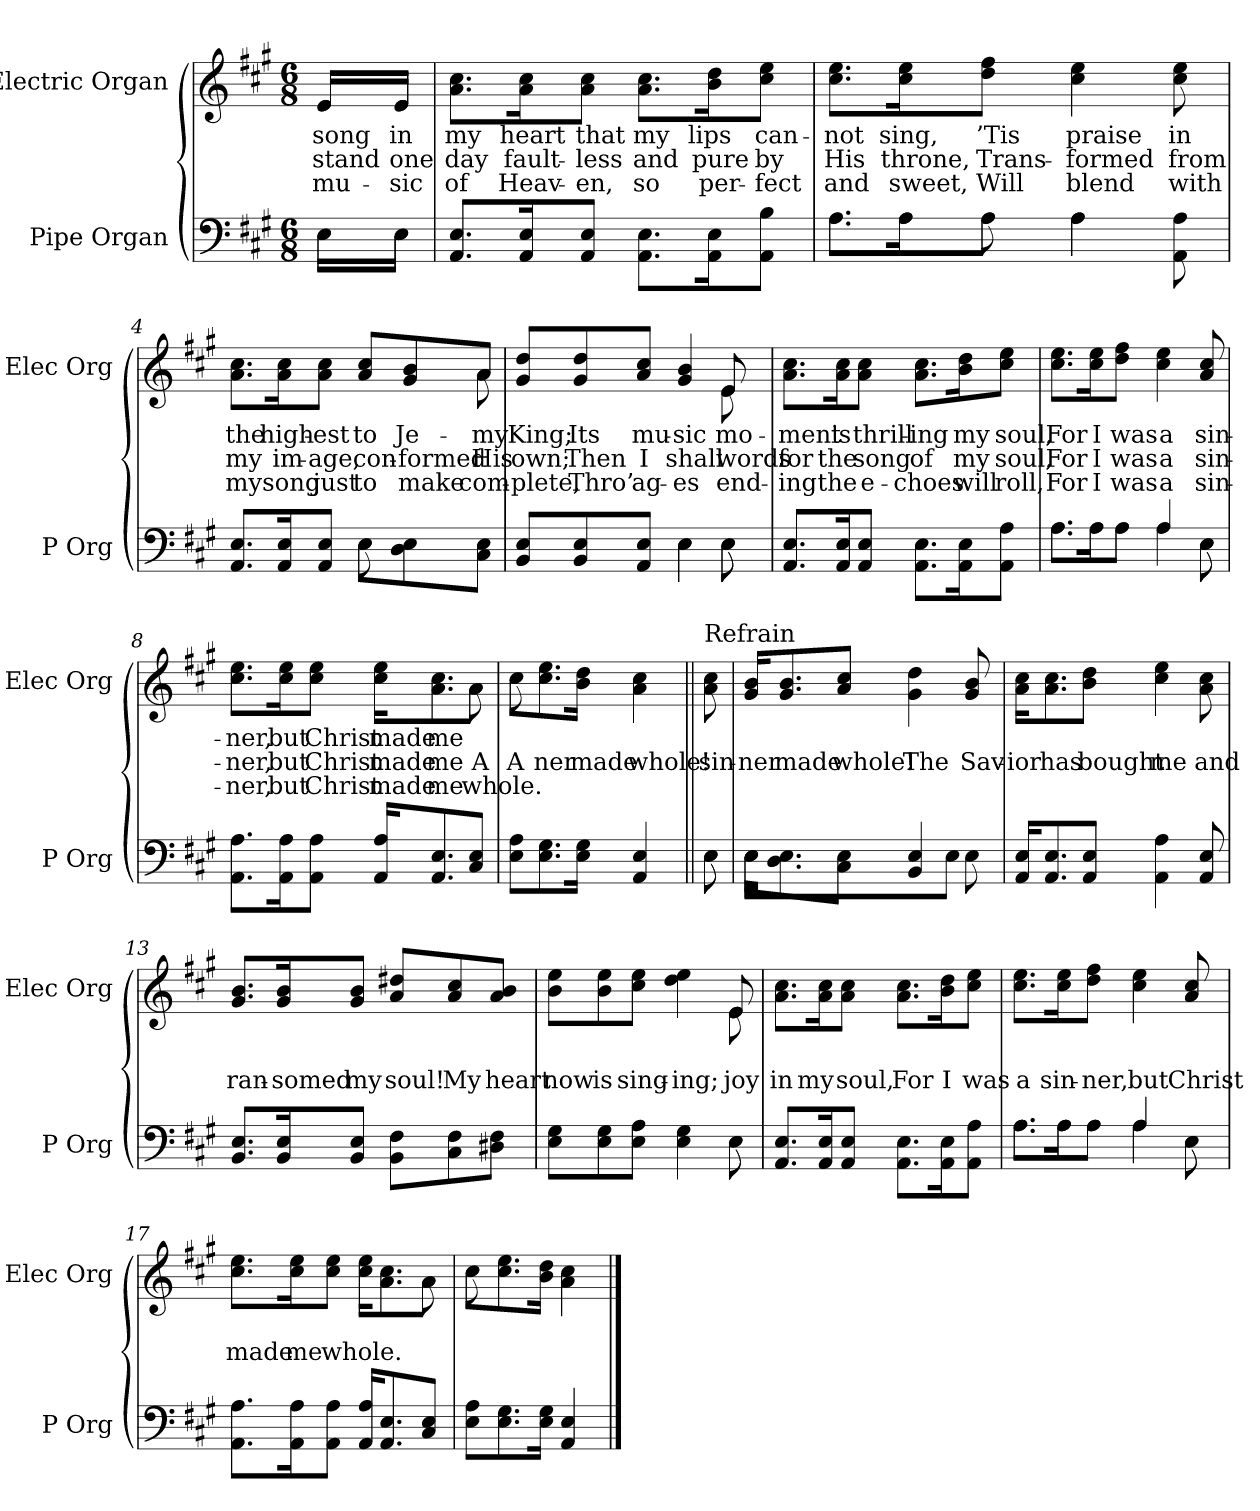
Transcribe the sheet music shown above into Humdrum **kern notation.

**kern	**kern	**text	**text	**text
*part2	*part1	*part1	*part1	*part1
*staff2	*staff1	*staff1	*staff1	*staff1
*I"Pipe Organ	*I"Electric Organ	*	*	*
*I'P Org	*I'Elec Org	*	*	*
*clefF4	*clefG2	*	*	*
*k[f#c#g#]	*k[f#c#g#]	*	*	*
*A:	*A:	*	*	*
*M6/8	*M6/8	*	*	*
=1	=1	=1	=1	=1
*^	*^	*	*	*
16E\LL	16E\LL	16e/LL	16e/LL	song	stand	mu-
16E\JJ	16E\JJ	16e/JJ	16e/JJ	in	one	-sic
*v	*v	*	*	*	*	*
*	*v	*v	*	*	*
=2	=2	=2	=2	=2
8.AA/ 8.E/L	8.a\ 8.cc#\L	my	day	of
16AA/ 16E/K	16a\ 16cc#\K	heart	fault-	Heav-
8AA/ 8E/J	8a\ 8cc#\J	that	-less	-en,
8.AA\ 8.E\L	8.a\ 8.cc#\L	my	and	so
16AA\ 16E\K	16b\ 16dd\K	lips	pure	per-
8AA\ 8B\J	8cc#\ 8ee\J	can-	by	-fect
=3	=3	=3	=3	=3
*^	*	*	*	*
8.A\L	8.A\L	8.cc#\ 8.ee\L	-not	His	and
16A\K	16A\Jk	16cc#\ 16ee\K	sing,	throne,	sweet,
8A\J	8A	8dd\ 8ff#\J	’Tis	Trans-	Will
4A\	4A	4cc# 4ee	praise	-formed	blend
8AA 8A	8ryy	8cc# 8ee	in	from	with
=4	=4	=4	=4	=4	=4
*	*	*^	*	*	*
8.AA/ 8.E/L	4.ryy	8.a\ 8.cc#\L	8ryy	the	my	my
*	*	*v	*v	*	*	*
16AA/ 16E/K	.	16a\ 16cc#\K	high-	im-	song
8AA/ 8E/J	.	8a\ 8cc#\J	-est	-age,	just
8E\L	8E	8a/ 8cc#/L	to	con-	to
8D\ 8E\	4ryy	8g#/ 8b/	Je-	-formed	make
*	*	*^	*	*	*
8C#\ 8E\J	.	8a/J	8a	my	His	com-
=5	=5	=5	=5	=5	=5	=5
8BB/ 8E/L	4.ryy	8g#/ 8dd/L	8ryy	King;	own;	-plete,
*	*	*v	*v	*	*	*
8BB/ 8E/	.	8g#/ 8dd/	Its	Then	Thro’
8AA/ 8E/J	.	8a/ 8cc#/J	mu-	I	ag-
4E\	4E	4g# 4b	-sic	shall	-es
*	*	*^	*	*	*
8E\	8E	8e/	8e	mo-	words	-end-
*v	*v	*	*	*	*	*
*	*v	*v	*	*	*
=6	=6	=6	=6	=6
8.AA/ 8.E/L	8.a\ 8.cc#\L	-ment	for	-ing
16AA/ 16E/K	16a\ 16cc#\K	is	the	the
8AA/ 8E/J	8a\ 8cc#\J	thrill-	song	e-
8.AA\ 8.E\L	8.a\ 8.cc#\L	-ing	of	-choes
16AA\ 16E\K	16b\ 16dd\K	my	my	will
8AA\ 8A\J	8cc#\ 8ee\J	soul,	soul,	roll,
=7	=7	=7	=7	=7
*^	*	*	*	*
8.A\L	8.A\L	8.cc#\ 8.ee\L	For	For	For
16A\K	16A\K	16cc#\ 16ee\K	I	I	I
8A\J	8A\J	8dd\ 8ff#\J	was	was	was
4A/	4A	4cc# 4ee	a	a	a
8E\	8E	8a/ 8cc#/	sin-	sin-	sin-
*v	*v	*	*	*	*
=8	=8	=8	=8	=8
*	*^	*	*	*
8.AA\ 8.A\L	8.cc#\ 8.ee\L	8ryy	-ner,	-ner,	-ner,
*	*v	*v	*	*	*
16AA\ 16A\K	16cc#\ 16ee\K	but	but	but
8AA\ 8A\J	8cc#\ 8ee\J	Christ	Christ	Christ
16AA/ 16A/KL	16cc#\ 16ee\KL	made	made	made
8.AA/ 8.E/	8.a\ 8.cc#\	me	me	me
*	*^	*	*	*
8C#/ 8E/J	8a\J	8a	.	A	whole.
=9	=9	=9	=9	=9	=9
8E\ 8A\L	8cc#\L	8cc#	.	A	.
8.E\ 8.G#\	8.cc#\ 8.ee\	2ryy	.	-ner	.
16E\ 16G#\Jk	16b\ 16dd\Jk	.	.	made	.
4AA 4E	4a 4cc#	.	.	whole!	.
*	*v	*v	*	*	*
=10||	=10||	=10||	=10||	=10||
*^	*	*	*	*
!	!	!LO:TX:t=Refrain	!	!	!
8E\	8E	8a 8cc#	.	sin-	.
=11	=11	=11	=11	=11	=11
16E\KL	16E\KL	16g#/ 16b/KL	.	-ner	.
8.D\ 8.E\	2ryy	8.g#/ 8.b/	.	made	.
8C#\ 8E\J	.	8a/ 8cc#/J	.	whole!	.
4BB 4E	.	4g# 4dd	.	The	.
.	8E\J	.	.	.	.
8E\	.	8g# 8b	.	Sav-	.
.	16ryy	.	.	.	.
*v	*v	*	*	*	*
=12	=12	=12	=12	=12
16AA/ 16E/KL	16a\ 16cc#\KL	.	-ior	.
8.AA/ 8.E/	8.a\ 8.cc#\	.	has	.
8AA/ 8E/J	8b\ 8dd\J	.	bought	.
4AA 4A	4cc# 4ee	.	me	.
8AA 8E	8a 8cc#	.	and	.
=13	=13	=13	=13	=13
8.BB/ 8.E/L	8.g#/ 8.b/L	.	ran-	.
16BB/ 16E/K	16g#/ 16b/K	.	-somed	.
8BB/ 8E/J	8g#/ 8b/J	.	my	.
8BB\ 8F#\L	8a/ 8dd#X/L	.	soul!	.
8C#\ 8F#\	8a/ 8cc#/	.	My	.
8D#X\ 8F#\J	8a/ 8b/J	.	heart	.
=14	=14	=14	=14	=14
*^	*^	*	*	*
8E\ 8G#\L	8ryy	8b\ 8ee\L	8ryy	.	now	.
*v	*v	*	*	*	*	*
*	*v	*v	*	*	*
8E\ 8G#\	8b\ 8ee\	.	is	.
8E\ 8A\J	8cc#\ 8ee\J	.	sing-	.
4E 4G#	4dd 4ee	.	-ing;	.
*^	*^	*	*	*
8E\	8E	8e/	8e	.	joy	.
*v	*v	*	*	*	*	*
*	*v	*v	*	*	*
=15	=15	=15	=15	=15
8.AA/ 8.E/L	8.a\ 8.cc#\L	.	in	.
16AA/ 16E/K	16a\ 16cc#\K	.	my	.
8AA/ 8E/J	8a\ 8cc#\J	.	soul,	.
8.AA\ 8.E\L	8.a\ 8.cc#\L	.	For	.
16AA\ 16E\K	16b\ 16dd\K	.	I	.
8AA\ 8A\J	8cc#\ 8ee\J	.	was	.
=16	=16	=16	=16	=16
*^	*	*	*	*
8.A\L	8.A\L	8.cc#\ 8.ee\L	.	a	.
16A\K	16A\K	16cc#\ 16ee\K	.	sin-	.
8A\J	8A\J	8dd\ 8ff#\J	.	-ner,	.
4A/	4A	4cc# 4ee	.	but	.
8E\	8E	8a/ 8cc#/	.	Christ	.
*v	*v	*	*	*	*
=17	=17	=17	=17	=17
*	*^	*	*	*
8.AA\ 8.A\L	8.cc#\ 8.ee\L	8ryy	.	made	.
*	*v	*v	*	*	*
16AA\ 16A\K	16cc#\ 16ee\K	.	me	.
8AA\ 8A\J	8cc#\ 8ee\J	.	whole.	.
16AA/ 16A/KL	16cc#\ 16ee\KL	.	.	.
8.AA/ 8.E/	8.a\ 8.cc#\	.	.	.
*	*^	*	*	*
8C#/ 8E/J	8a\J	8a	.	.	.
=18	=18	=18	=18	=18	=18
8E\ 8A\L	8cc#\L	8cc#	.	.	.
8.E\ 8.G#\	8.cc#\ 8.ee\	2ryy	.	.	.
16E\ 16G#\Jk	16b\ 16dd\Jk	.	.	.	.
4AA 4E	4a 4cc#	.	.	.	.
*	*v	*v	*	*	*
==	==	==	==	==
*-	*-	*-	*-	*-
